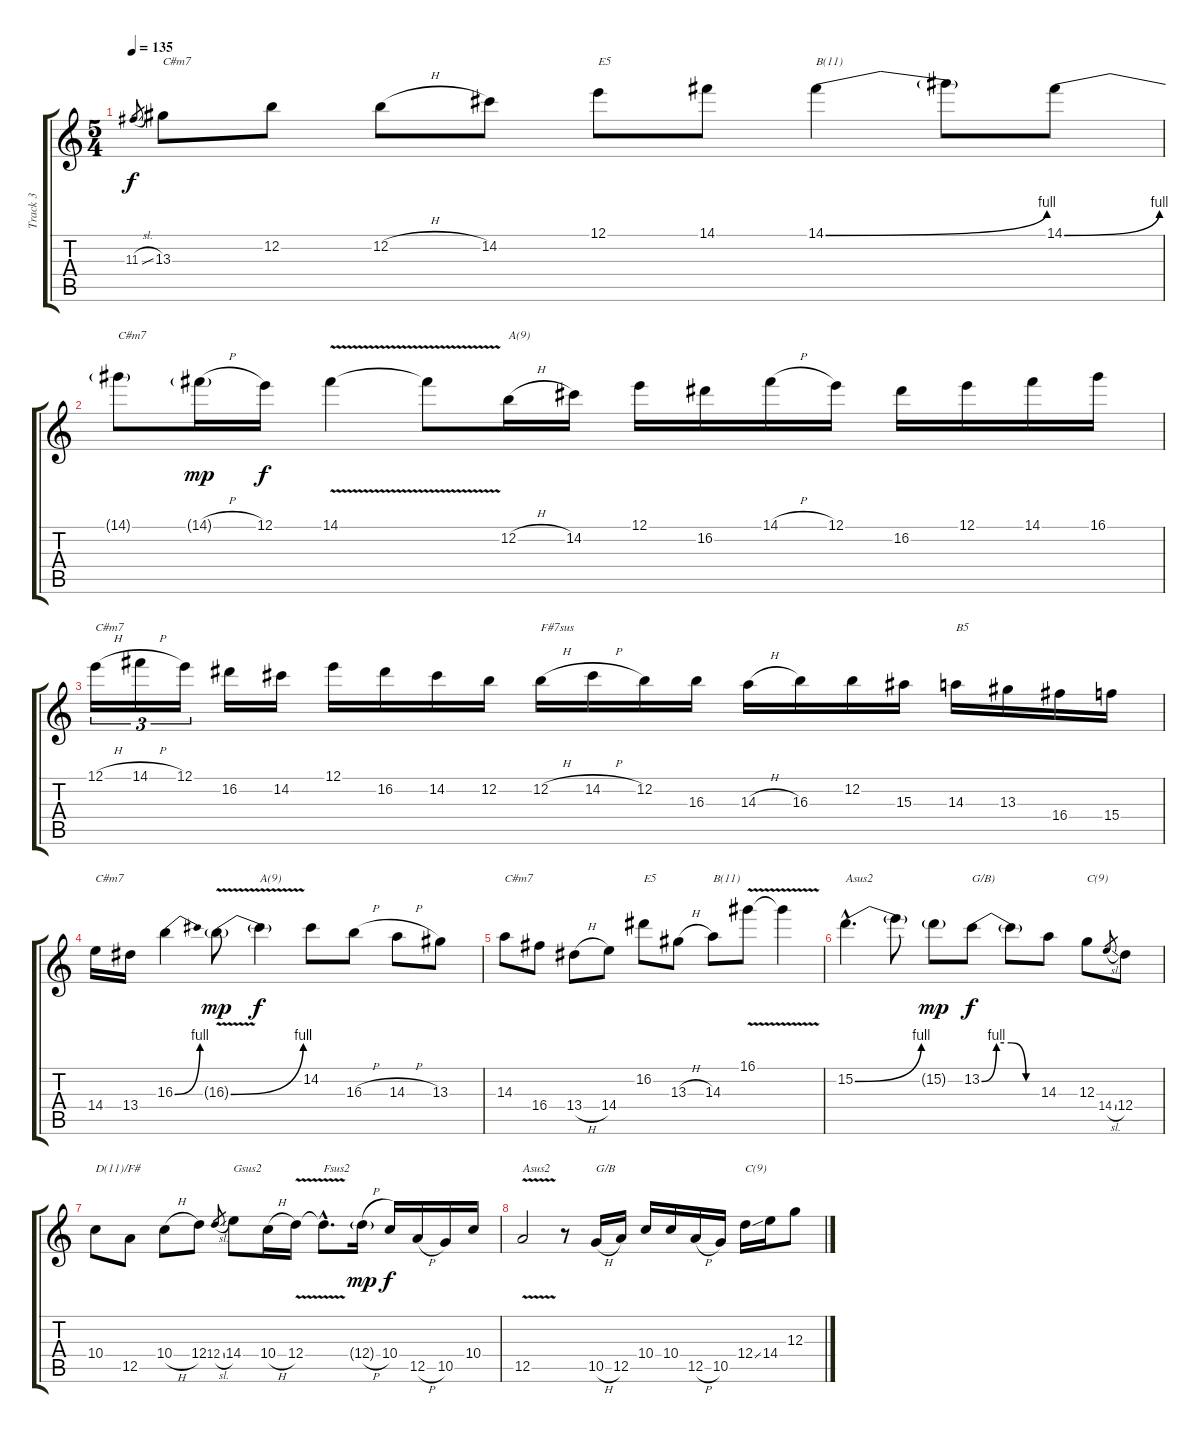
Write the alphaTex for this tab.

\track ("Track 3" "Track 3") {instrument distortionguitar}
\staff {score tabs}
\tuning (E4 B3 G3 D3 A2 E2) {hide}
\ts (5 4)
\tempo 135
\clef g2
\ks c
11.3{sl}.8{gr dy f} 13.3.8{txt "C#m7"} 12.2.8 12.2{h}.8 14.2.8 12.1.8{txt "E5"} 14.1.8 14.1{be (bend 0 0 60 4)}.4{txt "B(11)"} 14.1{t}.8 14.1{be (bend 0 0 60 4)}.8 |
14.1{t}.8{txt "C#m7"} 14.1{h g}.16{dy mp} 12.1.16{dy f} 14.1{v}.4 14.1{t}.8 12.2{h}.16{txt "A(9)"} 14.2.16 12.1.16 16.2.16 14.1{h}.16 12.1.16 16.2.16 12.1.16 14.1.16 16.1.16 |
12.1{h}.16{tu (3 2) txt "C#m7"} 14.1{h}.16{tu (3 2)} 12.1.16{tu (3 2)} 16.2.16 14.2.16 12.1.16 16.2.16 14.2.16 12.2.16 12.2{h}.16{txt "F#7sus"} 14.2{h}.16 12.2.16 16.3.16 14.3{h}.16 16.3.16 12.2.16 15.3.16 14.3.16{txt "B5"} 13.3.16 16.4.16 15.4.16 |
14.4.16{txt "C#m7"} 13.4.16 16.3{be (bend 0 0 60 4)}.4 16.3{be (bend 0 0 60 4) v g}.8{dy mp} 16.3{t}.4{txt "A(9)" dy f} 14.2.8 16.3{h}.8 14.3{h}.8 13.3.8 |
14.3.8{txt "C#m7"} 16.4.8 13.4{h}.8 14.4.8 16.2.8{txt "E5"} 13.3{h}.8 14.3.8{txt "B(11)"} 16.1{v}.8 16.1{t}.4 |
15.2{be (bend 0 0 60 4) hac}.4{d txt "Asus2"} 15.2{t}.8 15.2{g}.8{dy mp} 13.2{be (custom 0 0 15 4 30 4 45 0 60 0)}.8{txt "G/B)" dy f} 13.2{t}.8 14.3.8 12.3.8{txt "C(9)"} 14.4{sl}.8{gr} 12.4.8 |
10.4.8{txt "D(11)/F#"} 12.5.8 10.4{h}.8 12.4.8 12.4{sl}.8{gr} 14.4.8{txt "Gsus2"} 10.4{h}.16 12.4{v}.16 12.4{hac t}.8{d txt "Fsus2"} 12.4{h g}.16{dy mp} 10.4.16{dy f} 12.5{h}.16 10.5.16 10.4.16 |
12.5{v}.2{txt "Asus2"} r.8 10.5{h}.16{txt "G/B"} 12.5.16 10.4.16 10.4.16 12.5{h}.16 10.5.16 12.4{ss}.16{txt "C(9)"} 14.4.16 12.3.8
